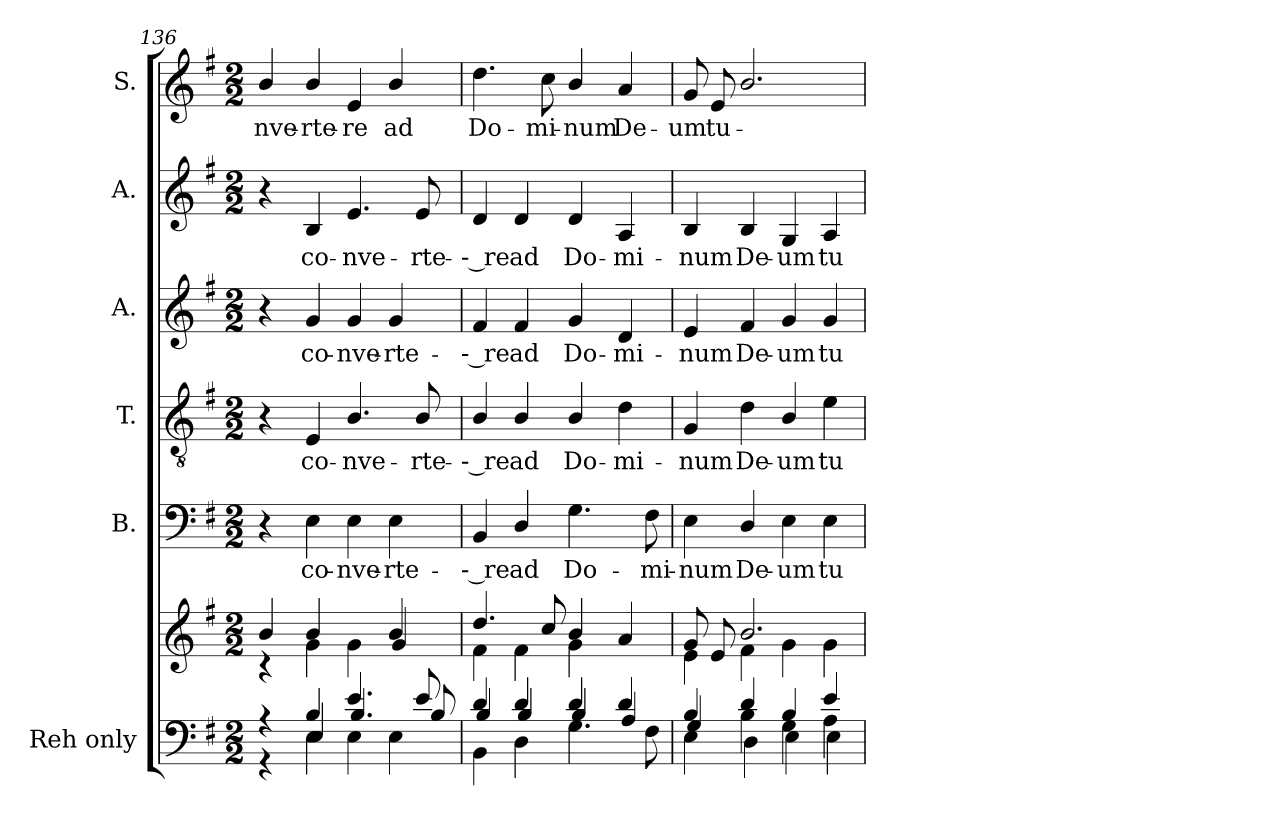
**kern	**kern	**kern	**text	**kern	**text	**kern	**text	**kern	**text	**kern	**text
*part6	*part6	*part5	*part5	*part4	*part4	*part3	*part3	*part2	*part2	*part1	*part1
*staff7	*staff6	*staff5	*staff5	*staff4	*staff4	*staff3	*staff3	*staff2	*staff2	*staff1	*staff1
*I"Reh  only	*	*I"B.	*	*I"T.	*	*I"A.	*	*I"A.	*	*I"S.	*
*	*	*I'B.	*	*I'T.	*	*I'A.	*	*I'A.	*	*	*
*clefF4	*clefG2	*clefF4	*	*clefGv2	*	*clefG2	*	*clefG2	*	*clefG2	*
*	*	*	*	*ITrd7c12	*	*	*	*	*	*	*
*k[f#]	*k[f#]	*k[f#]	*	*k[f#]	*	*k[f#]	*	*k[f#]	*	*k[f#]	*
*G:	*G:	*G:	*	*G:	*	*G:	*	*G:	*	*G:	*
*M2/2	*M2/2	*M2/2	*	*M2/2	*	*M2/2	*	*M2/2	*	*M2/2	*
=136	=136	=136	=136	=136	=136	=136	=136	=136	=136	=136	=136
*^	*^	*	*	*	*	*	*	*	*	*	*
*	*^	*	*	*	*	*	*	*	*	*	*	*	*
!	!	!	!	!	!	!	!	!	!	!	!	!	!	!LO:LY:b:color=#000000
4ryy	4r	4r	4bi/	4r	4r	.	4r	.	4r	.	4r	.	4bi/	-nve-
!	!	!	!	!	!	!LO:LY:b:color=#000000	!	!	!	!	!	!	!	!
!	!	!	!	!	!	!	!	!LO:LY:b:color=#000000	!	!	!	!	!	!
!	!	!	!	!	!	!	!	!	!	!LO:LY:b:color=#000000	!	!	!	!
!	!	!	!	!	!	!	!	!	!	!	!	!LO:LY:b:color=#000000	!	!
!	!	!	!	!	!	!	!	!	!	!	!	!	!	!LO:LY:b:color=#000000
4Bi/	4Ei/	4Ei\	4bi/	4gi\	4Ei\	co-	4EEi/	co-	4gi/	co-	4Bi/	co-	4bi/	-rte-
!	!	!	!	!	!	!LO:LY:b:color=#000000	!	!	!	!	!	!	!	!
!	!	!	!	!	!	!	!	!LO:LY:b:color=#000000	!	!	!	!	!	!
!	!	!	!	!	!	!	!	!	!	!LO:LY:b:color=#000000	!	!	!	!
!	!	!	!	!	!	!	!	!	!	!	!	!LO:LY:b:color=#000000	!	!
!	!	!	!	!	!	!	!	!	!	!	!	!	!	!LO:LY:b:color=#000000
4.ei/	4.Bi/	4Ei\	4ryy	4gi\	4Ei\	-nve-	4.BBi/	-nve-	4gi/	-nve-	4.ei/	-nve-	4ei/	-re
!	!	!	!	!	!	!LO:LY:b:color=#000000	!	!	!	!	!	!	!	!
!	!	!	!	!	!	!	!	!	!	!LO:LY:b:color=#000000	!	!	!	!
!	!	!	!	!	!	!	!	!	!	!	!	!	!	!LO:LY:b:color=#000000
.	.	4Ei\	4bi/	4gi/	4Ei\	-rte-	.	.	4gi/	-rte-	.	.	4bi/	ad
!	!	!	!	!	!	!	!	!LO:LY:b:color=#000000	!	!	!	!	!	!
!	!	!	!	!	!	!	!	!	!	!	!	!LO:LY:b:color=#000000	!	!
8ei/	8Bi/	.	.	.	.	.	8BBi/	-rte-	.	.	8ei/	-rte-	.	.
!!LO:PB:g=z
=137	=137	=137	=137	=137	=137	=137	=137	=137	=137	=137	=137	=137	=137	=137
*	*	*^	*	*	*	*	*	*	*	*	*	*	*	*
!	!	!	!	!	!	!	!LO:LY:b:color=#000000	!	!	!	!	!	!	!	!
!	!	!	!	!	!	!	!	!	!LO:LY:b:color=#000000	!	!	!	!	!	!
!	!	!	!	!	!	!	!	!	!	!	!LO:LY:b:color=#000000	!	!	!	!
!	!	!	!	!	!	!	!	!	!	!	!	!	!LO:LY:b:color=#000000	!	!
!	!	!	!	!	!	!	!	!	!	!	!	!	!	!	!LO:LY:b:color=#000000
2.ryy	4di/	4Bi/	4BBi\	4.ddi/	4f#i\	4BBi/	-- re	4BBi/	-- re	4f#i/	-- re	4di/	-- re	4.ddi\	Do-
!	!	!	!	!	!	!	!LO:LY:b:color=#000000	!	!	!	!	!	!	!	!
!	!	!	!	!	!	!	!	!	!LO:LY:b:color=#000000	!	!	!	!	!	!
!	!	!	!	!	!	!	!	!	!	!	!LO:LY:b:color=#000000	!	!	!	!
!	!	!	!	!	!	!	!	!	!	!	!	!	!LO:LY:b:color=#000000	!	!
.	4di/	4Bi/	4Di\	.	4f#i\	4Di/	ad	4BBi/	ad	4f#i/	ad	4di/	ad	.	.
!	!	!	!	!	!	!	!	!	!	!	!	!	!	!	!LO:LY:b:color=#000000
.	.	.	.	8cci/	.	.	.	.	.	.	.	.	.	8cci\	-mi-
!	!	!	!	!	!	!	!LO:LY:b:color=#000000	!	!	!	!	!	!	!	!
!	!	!	!	!	!	!	!	!	!LO:LY:b:color=#000000	!	!	!	!	!	!
!	!	!	!	!	!	!	!	!	!	!	!LO:LY:b:color=#000000	!	!	!	!
!	!	!	!	!	!	!	!	!	!	!	!	!	!LO:LY:b:color=#000000	!	!
!	!	!	!	!	!	!	!	!	!	!	!	!	!	!	!LO:LY:b:color=#000000
.	4di/	4Bi/	4.Gi\	4bi/	4gi\	4.Gi\	Do-	4BBi/	Do-	4gi/	Do-	4di/	Do-	4bi/	-num
!	!	!	!	!	!	!	!	!	!LO:LY:b:color=#000000	!	!	!	!	!	!
!	!	!	!	!	!	!	!	!	!	!	!LO:LY:b:color=#000000	!	!	!	!
!	!	!	!	!	!	!	!	!	!	!	!	!	!LO:LY:b:color=#000000	!	!
!	!	!	!	!	!	!	!	!	!	!	!	!	!	!	!LO:LY:b:color=#000000
4di/	4Ai/	4di/	.	4ai/	4ryy	.	.	4Di\	-mi-	4di/	-mi-	4Ai/	-mi-	4ai/	De-
!	!	!	!	!	!	!	!LO:LY:b:color=#000000	!	!	!	!	!	!	!	!
.	.	.	8F#i\	.	.	8F#i\	-mi-	.	.	.	.	.	.	.	.
*	*	*v	*v	*	*	*	*	*	*	*	*	*	*	*	*
=138	=138	=138	=138	=138	=138	=138	=138	=138	=138	=138	=138	=138	=138	=138
*	*	*^	*	*	*	*	*	*	*	*	*	*	*	*
!	!	!	!	!	!	!	!LO:LY:b:color=#000000	!	!	!	!	!	!	!	!
*	*	*v	*v	*	*	*	*	*	*	*	*	*	*	*	*
*	*	*^	*	*	*	*	*	*	*	*	*	*	*	*
!	!	!	!	!	!	!	!	!	!LO:LY:b:color=#000000	!	!	!	!	!	!
*	*	*v	*v	*	*	*	*	*	*	*	*	*	*	*	*
*	*	*^	*	*	*	*	*	*	*	*	*	*	*	*
!	!	!	!	!	!	!	!	!	!	!	!LO:LY:b:color=#000000	!	!	!	!
*	*	*v	*v	*	*	*	*	*	*	*	*	*	*	*	*
*	*	*^	*	*	*	*	*	*	*	*	*	*	*	*
!	!	!	!	!	!	!	!	!	!	!	!	!	!LO:LY:b:color=#000000	!	!
*	*	*v	*v	*	*	*	*	*	*	*	*	*	*	*	*
*	*	*^	*	*	*	*	*	*	*	*	*	*	*	*
!	!	!	!	!	!	!	!	!	!	!	!	!	!	!	!LO:LY:b:color=#000000
*	*	*v	*v	*	*	*	*	*	*	*	*	*	*	*	*
4Bi/	4Gi/	4Ei\	8gi/	4ei\	4Ei\	-num	4GGi/	-num	4ei/	-num	4Bi/	-num	8gi/	-um
!	!	!	!	!	!	!	!	!	!	!	!	!	!	!LO:LY:b:color=#000000
.	.	.	8ei/	.	.	.	.	.	.	.	.	.	8ei/	tu-
!	!	!	!	!	!	!LO:LY:b:color=#000000	!	!	!	!	!	!	!	!
!	!	!	!	!	!	!	!	!LO:LY:b:color=#000000	!	!	!	!	!	!
!	!	!	!	!	!	!	!	!	!	!LO:LY:b:color=#000000	!	!	!	!
!	!	!	!	!	!	!	!	!	!	!	!	!LO:LY:b:color=#000000	!	!
4Bi\	4di/	4Di\	2.bi/	4f#i\	4Di/	De-	4Di\	De-	4f#i/	De-	4Bi/	De-	2.bi/	.
!	!	!	!	!	!	!LO:LY:b:color=#000000	!	!	!	!	!	!	!	!
!	!	!	!	!	!	!	!	!LO:LY:b:color=#000000	!	!	!	!	!	!
!	!	!	!	!	!	!	!	!	!	!LO:LY:b:color=#000000	!	!	!	!
!	!	!	!	!	!	!	!	!	!	!	!	!LO:LY:b:color=#000000	!	!
4Gi\	4Bi/	4Ei\	.	4gi\	4Ei\	-um	4BBi/	-um	4gi/	-um	4Gi/	-um	.	.
!	!	!	!	!	!	!LO:LY:b:color=#000000	!	!	!	!	!	!	!	!
!	!	!	!	!	!	!	!	!LO:LY:b:color=#000000	!	!	!	!	!	!
!	!	!	!	!	!	!	!	!	!	!LO:LY:b:color=#000000	!	!	!	!
!	!	!	!	!	!	!	!	!	!	!	!	!LO:LY:b:color=#000000	!	!
4Ai\	4ei/	4Ei\	.	4gi\	4Ei\	tu-	4Ei\	tu-	4gi/	tu-	4Ai/	tu-	.	.
*v	*v	*v	*	*	*	*	*	*	*	*	*	*	*	*
*	*v	*v	*	*	*	*	*	*	*	*	*	*
=	=	=	=	=	=	=	=	=	=	=	=
*-	*-	*-	*-	*-	*-	*-	*-	*-	*-	*-	*-
